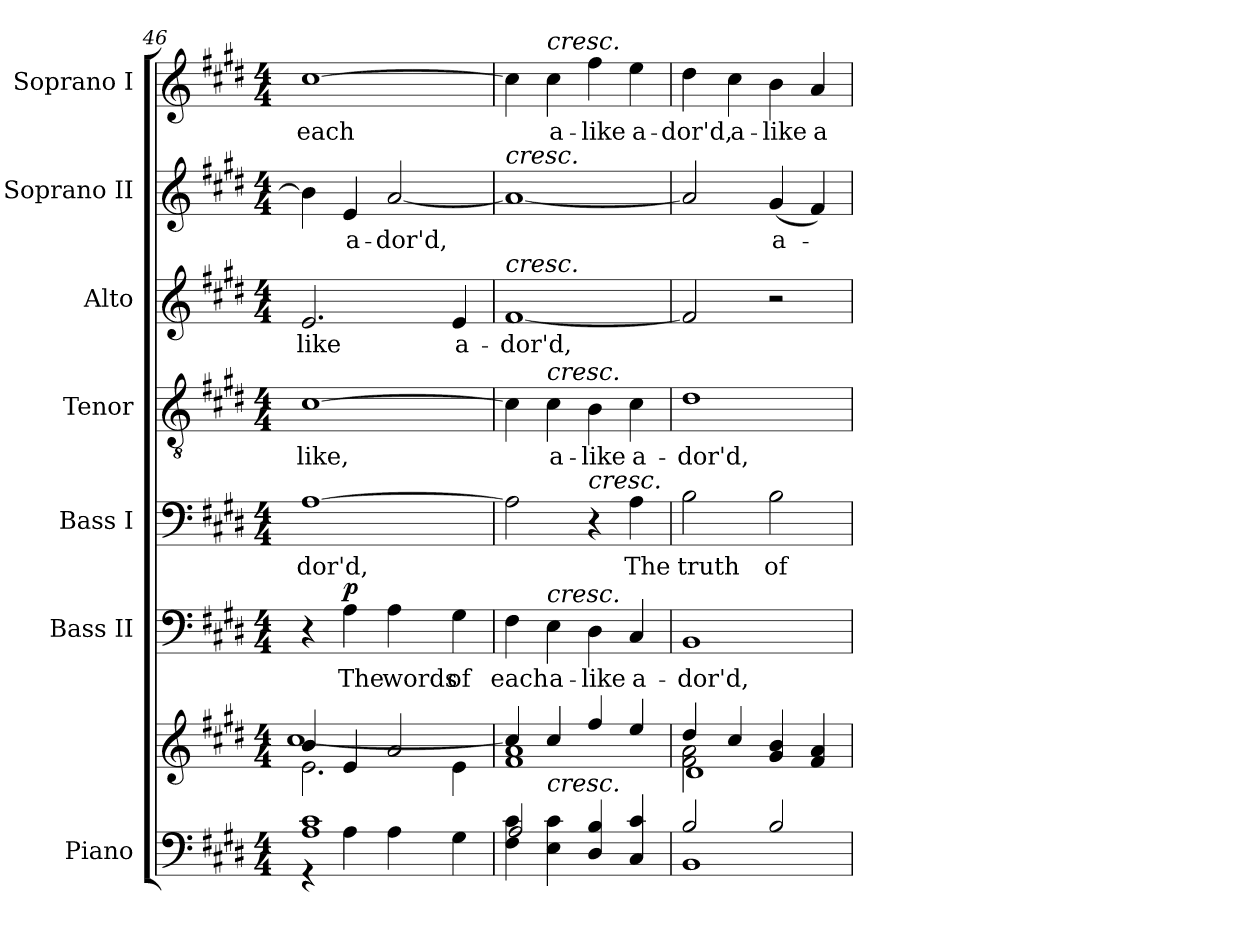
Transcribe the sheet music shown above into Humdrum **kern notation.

**kern	**kern	**kern	**text	**dynam	**kern	**text	**kern	**text	**kern	**text	**kern	**text	**kern	**text
*part7	*part7	*part6	*part6	*part6	*part5	*part5	*part4	*part4	*part3	*part3	*part2	*part2	*part1	*part1
*staff8	*staff7	*staff6	*staff6	*staff6	*staff5	*staff5	*staff4	*staff4	*staff3	*staff3	*staff2	*staff2	*staff1	*staff1
*I"Piano	*	*I"Bass II	*	*	*I"Bass I	*	*I"Tenor	*	*I"Alto	*	*I"Soprano II	*	*I"Soprano I	*
*I'Pno.	*	*I'B II.	*	*	*I'B I.	*	*I'T.	*	*I'A.	*	*I'S II.	*	*I'S I.	*
*clefF4	*clefG2	*clefF4	*	*	*clefF4	*	*clefGv2	*	*clefG2	*	*clefG2	*	*clefG2	*
*	*	*	*	*	*	*	*ITrd7c12	*	*	*	*	*	*	*
*k[f#c#g#d#]	*k[f#c#g#d#]	*k[f#c#g#d#]	*	*	*k[f#c#g#d#]	*	*k[f#c#g#d#]	*	*k[f#c#g#d#]	*	*k[f#c#g#d#]	*	*k[f#c#g#d#]	*
*E:	*E:	*E:	*	*	*E:	*	*E:	*	*E:	*	*E:	*	*E:	*
*M4/4	*M4/4	*M4/4	*	*	*M4/4	*	*M4/4	*	*M4/4	*	*M4/4	*	*M4/4	*
=46	=46	=46	=46	=46	=46	=46	=46	=46	=46	=46	=46	=46	=46	=46
*^	*^	*	*	*	*	*	*	*	*	*	*	*	*	*
*	*	*	*^	*	*	*	*	*	*	*	*	*	*	*	*	*
!	!	!	!	!	!	!	!	!	!LO:LY:b:color=#000000	!	!	!	!	!	!	!	!
!	!	!	!	!	!	!	!	!	!	!	!LO:LY:b:color=#000000	!	!	!	!	!	!
!	!	!	!	!	!	!	!	!	!	!	!	!	!LO:LY:b:color=#000000	!	!	!	!
!	!	!	!	!	!	!	!	!	!	!	!	!	!	!	!	!	!LO:LY:b:color=#000000
1Ai 1c#i	4r	4bi/	[1cc#i	2.ei\	4r	.	.	[1Ai	-dor'd,	[1C#i	-like,	2.ei/	-like	4bi\]	.	[1cc#i	each
!	!	!	!	!	!	!LO:LY:b:color=#000000	!	!	!	!	!	!	!	!	!	!	!
!	!	!	!	!	!	!	!	!	!	!	!	!	!	!	!LO:LY:b:color=#000000	!	!
.	4Ai\	4ei/	.	.	4Ai\	The	p	.	.	.	.	.	.	4ei/	a-	.	.
!	!	!	!	!	!	!LO:LY:b:color=#000000	!	!	!	!	!	!	!	!	!	!	!
!	!	!	!	!	!	!	!	!	!	!	!	!	!	!	!LO:LY:b:color=#000000	!	!
.	4Ai\	2ai/	.	.	4Ai\	words	.	.	.	.	.	.	.	[2ai/	-dor'd,	.	.
!	!	!	!	!	!	!LO:LY:b:color=#000000	!	!	!	!	!	!	!	!	!	!	!
!	!	!	!	!	!	!	!	!	!	!	!	!	!LO:LY:b:color=#000000	!	!	!	!
.	4G#i\	.	.	4ei\	4G#i\	of	.	.	.	.	.	4ei/	a-	.	.	.	.
*	*	*	*v	*v	*	*	*	*	*	*	*	*	*	*	*	*	*
=47	=47	=47	=47	=47	=47	=47	=47	=47	=47	=47	=47	=47	=47	=47	=47	=47
*	*	*	*^	*	*	*	*	*	*	*	*	*	*	*	*	*
!	!	!	!	!	!	!LO:LY:b:color=#000000	!	!	!	!	!	!	!	!	!	!	!
*	*	*	*v	*v	*	*	*	*	*	*	*	*	*	*	*	*	*
*	*	*	*^	*	*	*	*	*	*	*	*	*	*	*	*	*
!	!	!	!	!	!	!	!	!	!	!	!	!	!	!LO:TX:a:i:t=cresc.	!	!	!
!	!	!	!	!	!	!	!	!	!	!	!	!LO:TX:a:i:t=cresc.	!	!	!	!	!
!	!	!	!	!	!	!	!	!	!	!	!	!	!LO:LY:b:color=#000000	!	!	!	!
*	*	*	*v	*v	*	*	*	*	*	*	*	*	*	*	*	*	*
4F#i\ 4c#i	2Ai/	4cc#i/]	1f#i 1ai	4F#i\	each	.	2Ai\]	.	4C#i\]	.	[1f#i	-dor'd,	1ai_	.	4cc#i\]	.
!	!	!	!	!	!LO:LY:b:color=#000000	!	!	!	!	!	!	!	!	!	!	!
!	!	!	!	!	!	!	!	!	!	!LO:LY:b:color=#000000	!	!	!	!	!	!
!	!	!	!	!	!	!	!	!	!	!	!	!	!	!	!LO:TX:a:i:t=cresc.	!
!	!	!	!	!	!	!	!	!	!LO:TX:a:i:t=cresc.	!	!	!	!	!	!	!
!	!	!	!	!LO:TX:a:i:t=cresc.	!	!	!	!	!	!	!	!	!	!	!	!
!LO:TX:a:i:t=cresc.	!	!	!	!	!	!	!	!	!	!	!	!	!	!	!	!
!	!	!	!	!	!	!	!	!	!	!	!	!	!	!	!	!LO:LY:b:color=#000000
4Ei\ 4c#i	.	4cc#i/	.	4Ei\	a-	.	.	.	4C#i\	a-	.	.	.	.	4cc#i\	a-
!	!	!	!	!	!LO:LY:b:color=#000000	!	!	!	!	!	!	!	!	!	!	!
!	!	!	!	!	!	!	!	!	!	!LO:LY:b:color=#000000	!	!	!	!	!	!
!	!	!	!	!	!	!	!LO:TX:a:i:t=cresc.	!	!	!	!	!	!	!	!	!
!	!	!	!	!	!	!	!	!	!	!	!	!	!	!	!	!LO:LY:b:color=#000000
4D#i/ 4Bi	2ryy	4ff#i/	.	4D#i\	-like	.	4r	.	4BBi\	-like	.	.	.	.	4ff#i\	-like
!	!	!	!	!	!LO:LY:b:color=#000000	!	!	!	!	!	!	!	!	!	!	!
!	!	!	!	!	!	!	!	!LO:LY:b:color=#000000	!	!	!	!	!	!	!	!
!	!	!	!	!	!	!	!	!	!	!LO:LY:b:color=#000000	!	!	!	!	!	!
!	!	!	!	!	!	!	!	!	!	!	!	!	!	!	!	!LO:LY:b:color=#000000
4C#i/ 4c#i	.	4eei/	.	4C#i/	a-	.	4Ai\	The	4C#i\	a-	.	.	.	.	4eei\	a-
!!LO:PB:g=z
=48	=48	=48	=48	=48	=48	=48	=48	=48	=48	=48	=48	=48	=48	=48	=48	=48
*	*	*	*^	*	*	*	*	*	*	*	*	*	*	*	*	*
!	!	!	!	!	!	!LO:LY:b:color=#000000	!	!	!	!	!	!	!	!	!	!	!
!	!	!	!	!	!	!	!	!	!LO:LY:b:color=#000000	!	!	!	!	!	!	!	!
!	!	!	!	!	!	!	!	!	!	!	!LO:LY:b:color=#000000	!	!	!	!	!	!
!	!	!	!	!	!	!	!	!	!	!	!	!	!	!	!	!	!LO:LY:b:color=#000000
2Bi/	1BBi	4dd#i/	2f#i\ 2ai	1d#i	1BBi	-dor'd,	.	2Bi\	truth	1D#i	-dor'd,	2f#i/]	.	2ai/]	.	4dd#i\	-dor'd,
!	!	!	!	!	!	!	!	!	!	!	!	!	!	!	!	!	!LO:LY:b:color=#000000
.	.	4cc#i/	.	.	.	.	.	.	.	.	.	.	.	.	.	4cc#i\	a-
!	!	!	!	!	!	!	!	!	!LO:LY:b:color=#000000	!	!	!	!	!	!	!	!
!	!	!	!	!	!	!	!	!	!	!	!	!	!	!	!LO:LY:b:color=#000000	!	!
!	!	!	!	!	!	!	!	!	!	!	!	!	!	!	!	!	!LO:LY:b:color=#000000
2Bi/	.	4g#i/ 4bi	2ryy	.	.	.	.	2Bi\	of	.	.	2r	.	(4g#i/	a-	4bi\	-like
!	!	!	!	!	!	!	!	!	!	!	!	!	!	!	!	!	!LO:LY:b:color=#000000
.	.	4f#i/ 4ai	.	.	.	.	.	.	.	.	.	.	.	4f#i/)	.	4ai/	a-
*v	*v	*	*	*	*	*	*	*	*	*	*	*	*	*	*	*	*
*	*v	*v	*v	*	*	*	*	*	*	*	*	*	*	*	*	*
=	=	=	=	=	=	=	=	=	=	=	=	=	=	=
*-	*-	*-	*-	*-	*-	*-	*-	*-	*-	*-	*-	*-	*-	*-
